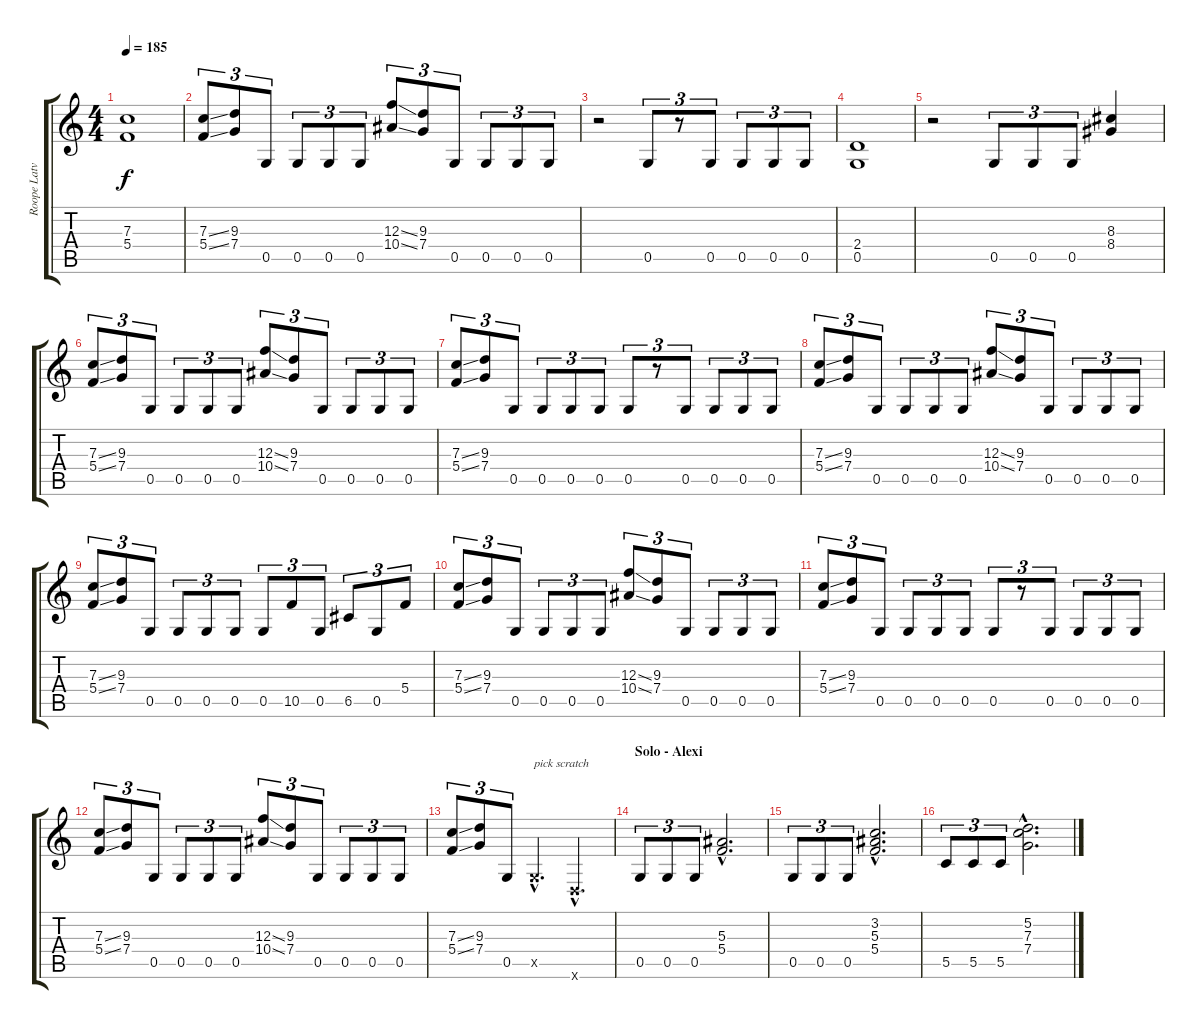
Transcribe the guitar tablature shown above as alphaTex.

\track ("Roope Latvala" "Roope Latv") {instrument distortionguitar}
\staff {score tabs}
\tuning (D4 A3 F3 C3 G2 D2) {hide}
\ts (4 4)
\tempo 185
\clef g2
\ks c
(7.3 5.4).1{dy f} |
(7.3{ss} 5.4{ss}).8{tu (3 2)} (9.3 7.4).8{tu (3 2)} 0.5.8{tu (3 2)} 0.5.8{tu (3 2)} 0.5.8{tu (3 2)} 0.5.8{tu (3 2)} (12.3{ss} 10.4{ss}).8{tu (3 2)} (9.3 7.4).8{tu (3 2)} 0.5.8{tu (3 2)} 0.5.8{tu (3 2)} 0.5.8{tu (3 2)} 0.5.8{tu (3 2)} |
r.2 0.5.8{tu (3 2)} r.8{tu (3 2)} 0.5.8{tu (3 2)} 0.5.8{tu (3 2)} 0.5.8{tu (3 2)} 0.5.8{tu (3 2)} |
(2.4 0.5).1 |
r.2 0.5.8{tu (3 2)} 0.5.8{tu (3 2)} 0.5.8{tu (3 2)} (8.3 8.4).4 |
(7.3{ss} 5.4{ss}).8{tu (3 2)} (9.3 7.4).8{tu (3 2)} 0.5.8{tu (3 2)} 0.5.8{tu (3 2)} 0.5.8{tu (3 2)} 0.5.8{tu (3 2)} (12.3{ss} 10.4{ss}).8{tu (3 2)} (9.3 7.4).8{tu (3 2)} 0.5.8{tu (3 2)} 0.5.8{tu (3 2)} 0.5.8{tu (3 2)} 0.5.8{tu (3 2)} |
(7.3{ss} 5.4{ss}).8{tu (3 2)} (9.3 7.4).8{tu (3 2)} 0.5.8{tu (3 2)} 0.5.8{tu (3 2)} 0.5.8{tu (3 2)} 0.5.8{tu (3 2)} 0.5.8{tu (3 2)} r.8{tu (3 2)} 0.5.8{tu (3 2)} 0.5.8{tu (3 2)} 0.5.8{tu (3 2)} 0.5.8{tu (3 2)} |
(7.3{ss} 5.4{ss}).8{tu (3 2)} (9.3 7.4).8{tu (3 2)} 0.5.8{tu (3 2)} 0.5.8{tu (3 2)} 0.5.8{tu (3 2)} 0.5.8{tu (3 2)} (12.3{ss} 10.4{ss}).8{tu (3 2)} (9.3 7.4).8{tu (3 2)} 0.5.8{tu (3 2)} 0.5.8{tu (3 2)} 0.5.8{tu (3 2)} 0.5.8{tu (3 2)} |
(7.3{ss} 5.4{ss}).8{tu (3 2)} (9.3 7.4).8{tu (3 2)} 0.5.8{tu (3 2)} 0.5.8{tu (3 2)} 0.5.8{tu (3 2)} 0.5.8{tu (3 2)} 0.5.8{tu (3 2)} 10.5.8{tu (3 2)} 0.5.8{tu (3 2)} 6.5.8{tu (3 2)} 0.5.8{tu (3 2)} 5.4.8{tu (3 2)} |
(7.3{ss} 5.4{ss}).8{tu (3 2)} (9.3 7.4).8{tu (3 2)} 0.5.8{tu (3 2)} 0.5.8{tu (3 2)} 0.5.8{tu (3 2)} 0.5.8{tu (3 2)} (12.3{ss} 10.4{ss}).8{tu (3 2)} (9.3 7.4).8{tu (3 2)} 0.5.8{tu (3 2)} 0.5.8{tu (3 2)} 0.5.8{tu (3 2)} 0.5.8{tu (3 2)} |
(7.3{ss} 5.4{ss}).8{tu (3 2)} (9.3 7.4).8{tu (3 2)} 0.5.8{tu (3 2)} 0.5.8{tu (3 2)} 0.5.8{tu (3 2)} 0.5.8{tu (3 2)} 0.5.8{tu (3 2)} r.8{tu (3 2)} 0.5.8{tu (3 2)} 0.5.8{tu (3 2)} 0.5.8{tu (3 2)} 0.5.8{tu (3 2)} |
(7.3{ss} 5.4{ss}).8{tu (3 2)} (9.3 7.4).8{tu (3 2)} 0.5.8{tu (3 2)} 0.5.8{tu (3 2)} 0.5.8{tu (3 2)} 0.5.8{tu (3 2)} (12.3{ss} 10.4{ss}).8{tu (3 2)} (9.3 7.4).8{tu (3 2)} 0.5.8{tu (3 2)} 0.5.8{tu (3 2)} 0.5.8{tu (3 2)} 0.5.8{tu (3 2)} |
(7.3{ss} 5.4{ss}).8{tu (3 2)} (9.3 7.4).8{tu (3 2)} 0.5.8{tu (3 2)} 0.5{hac x}.4{d txt "pick scratch"} 0.6{hac x}.4{d} |
\section ("" "Solo - Alexi")
0.5.8{tu (3 2)} 0.5.8{tu (3 2)} 0.5.8{tu (3 2)} (5.3{hac} 5.4{hac}).2{d} |
0.5.8{tu (3 2)} 0.5.8{tu (3 2)} 0.5.8{tu (3 2)} (3.2{hac} 5.3{hac} 5.4{hac}).2{d} |
5.5.8{tu (3 2)} 5.5.8{tu (3 2)} 5.5.8{tu (3 2)} (5.2{hac} 7.3{hac} 7.4{hac}).2{d}
